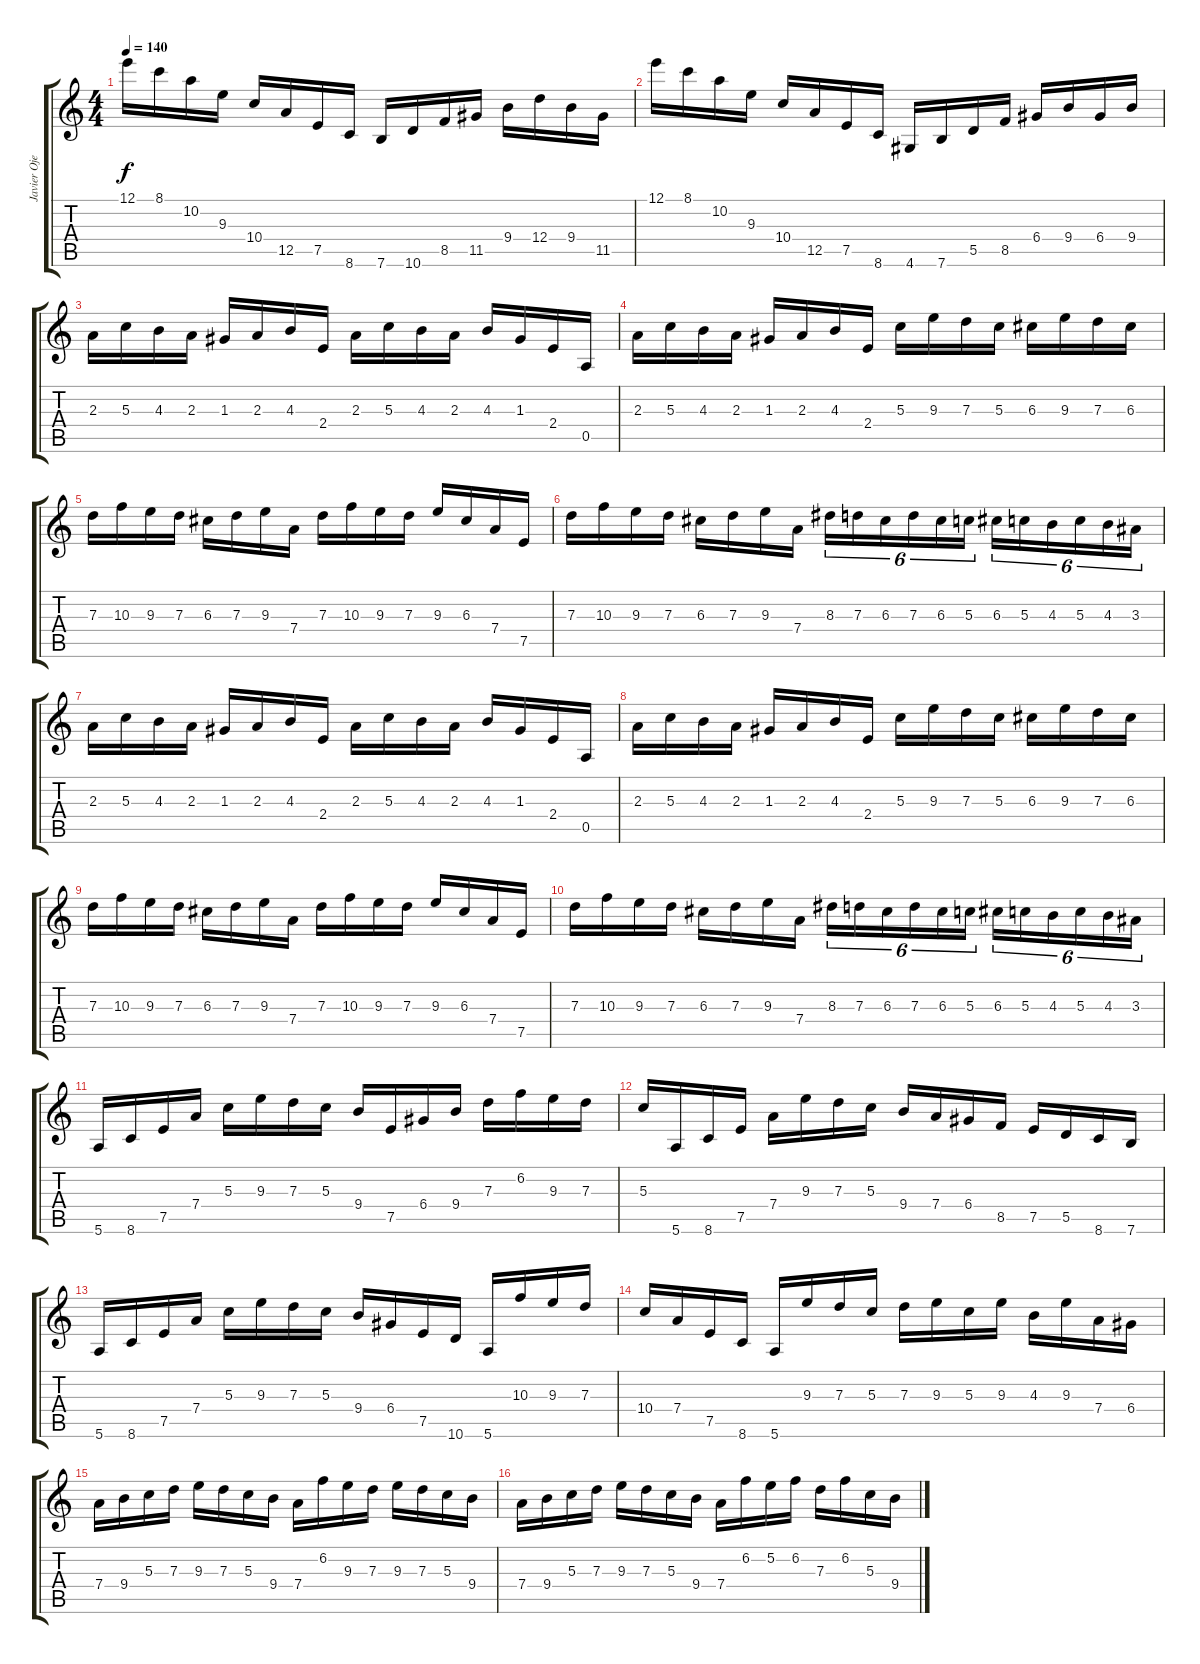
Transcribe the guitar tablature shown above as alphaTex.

\track ("Javier Ojeda!!!" "Javier Oje") {instrument distortionguitar}
\staff {score tabs}
\tuning (E4 B3 G3 D3 A2 E2) {hide}
\ts (4 4)
\tempo 140
\clef g2
\ks c
12.1.16{dy f} 8.1.16 10.2.16 9.3.16 10.4.16 12.5.16 7.5.16 8.6.16 7.6.16 10.6.16 8.5.16 11.5.16 9.4.16 12.4.16 9.4.16 11.5.16 |
12.1.16 8.1.16 10.2.16 9.3.16 10.4.16 12.5.16 7.5.16 8.6.16 4.6.16 7.6.16 5.5.16 8.5.16 6.4.16 9.4.16 6.4.16 9.4.16 |
2.3.16 5.3.16 4.3.16 2.3.16 1.3.16 2.3.16 4.3.16 2.4.16 2.3.16 5.3.16 4.3.16 2.3.16 4.3.16 1.3.16 2.4.16 0.5.16 |
2.3.16 5.3.16 4.3.16 2.3.16 1.3.16 2.3.16 4.3.16 2.4.16 5.3.16 9.3.16 7.3.16 5.3.16 6.3.16 9.3.16 7.3.16 6.3.16 |
7.3.16 10.3.16 9.3.16 7.3.16 6.3.16 7.3.16 9.3.16 7.4.16 7.3.16 10.3.16 9.3.16 7.3.16 9.3.16 6.3.16 7.4.16 7.5.16 |
7.3.16 10.3.16 9.3.16 7.3.16 6.3.16 7.3.16 9.3.16 7.4.16 8.3.16{tu (6 4)} 7.3.16{tu (6 4)} 6.3.16{tu (6 4)} 7.3.16{tu (6 4)} 6.3.16{tu (6 4)} 5.3.16{tu (6 4)} 6.3.16{tu (6 4)} 5.3.16{tu (6 4)} 4.3.16{tu (6 4)} 5.3.16{tu (6 4)} 4.3.16{tu (6 4)} 3.3.16{tu (6 4)} |
2.3.16 5.3.16 4.3.16 2.3.16 1.3.16 2.3.16 4.3.16 2.4.16 2.3.16 5.3.16 4.3.16 2.3.16 4.3.16 1.3.16 2.4.16 0.5.16 |
2.3.16 5.3.16 4.3.16 2.3.16 1.3.16 2.3.16 4.3.16 2.4.16 5.3.16 9.3.16 7.3.16 5.3.16 6.3.16 9.3.16 7.3.16 6.3.16 |
7.3.16 10.3.16 9.3.16 7.3.16 6.3.16 7.3.16 9.3.16 7.4.16 7.3.16 10.3.16 9.3.16 7.3.16 9.3.16 6.3.16 7.4.16 7.5.16 |
7.3.16 10.3.16 9.3.16 7.3.16 6.3.16 7.3.16 9.3.16 7.4.16 8.3.16{tu (6 4)} 7.3.16{tu (6 4)} 6.3.16{tu (6 4)} 7.3.16{tu (6 4)} 6.3.16{tu (6 4)} 5.3.16{tu (6 4)} 6.3.16{tu (6 4)} 5.3.16{tu (6 4)} 4.3.16{tu (6 4)} 5.3.16{tu (6 4)} 4.3.16{tu (6 4)} 3.3.16{tu (6 4)} |
5.6.16 8.6.16 7.5.16 7.4.16 5.3.16 9.3.16 7.3.16 5.3.16 9.4.16 7.5.16 6.4.16 9.4.16 7.3.16 6.2.16 9.3.16 7.3.16 |
5.3.16 5.6.16 8.6.16 7.5.16 7.4.16 9.3.16 7.3.16 5.3.16 9.4.16 7.4.16 6.4.16 8.5.16 7.5.16 5.5.16 8.6.16 7.6.16 |
5.6.16 8.6.16 7.5.16 7.4.16 5.3.16 9.3.16 7.3.16 5.3.16 9.4.16 6.4.16 7.5.16 10.6.16 5.6.16 10.3.16 9.3.16 7.3.16 |
10.4.16 7.4.16 7.5.16 8.6.16 5.6.16 9.3.16 7.3.16 5.3.16 7.3.16 9.3.16 5.3.16 9.3.16 4.3.16 9.3.16 7.4.16 6.4.16 |
7.4.16 9.4.16 5.3.16 7.3.16 9.3.16 7.3.16 5.3.16 9.4.16 7.4.16 6.2.16 9.3.16 7.3.16 9.3.16 7.3.16 5.3.16 9.4.16 |
7.4.16 9.4.16 5.3.16 7.3.16 9.3.16 7.3.16 5.3.16 9.4.16 7.4.16 6.2.16 5.2.16 6.2.16 7.3.16 6.2.16 5.3.16 9.4.16
